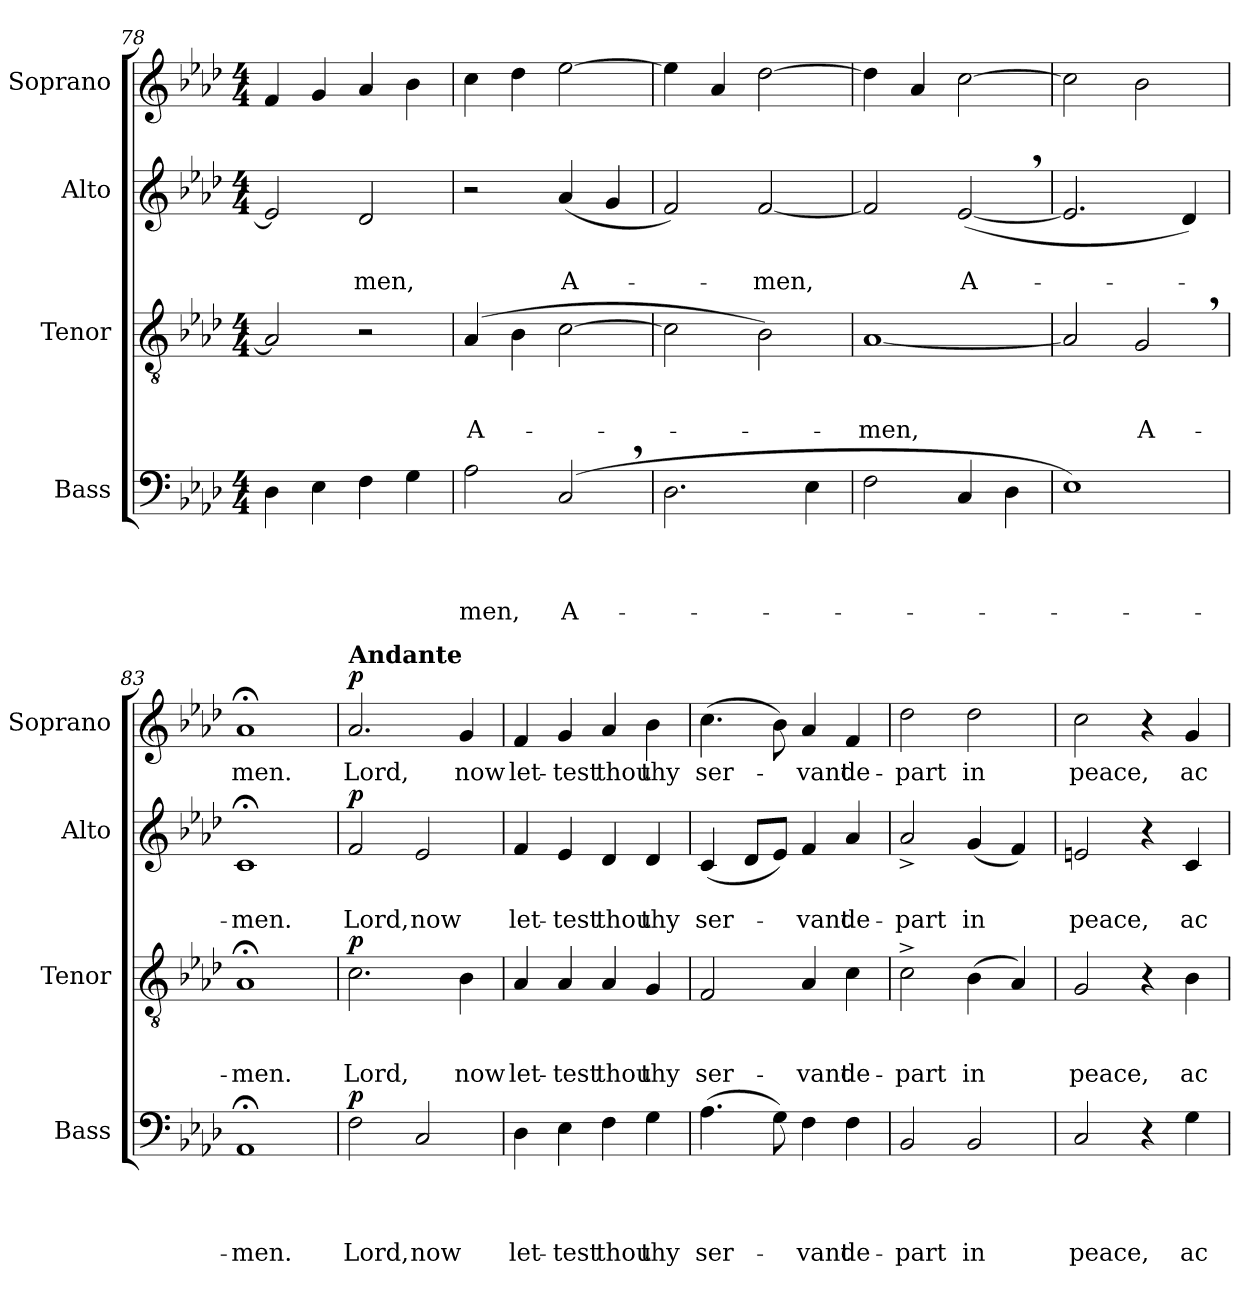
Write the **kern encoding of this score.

**kern	**text	**text	**text	**text	**dynam	**kern	**text	**text	**text	**dynam	**kern	**text	**text	**dynam	**kern	**text	**dynam
*part4	*part4	*part4	*part4	*part4	*part4	*part3	*part3	*part3	*part3	*part3	*part2	*part2	*part2	*part2	*part1	*part1	*part1
*staff4	*staff4	*staff4	*staff4	*staff4	*staff4	*staff3	*staff3	*staff3	*staff3	*staff3	*staff2	*staff2	*staff2	*staff2	*staff1	*staff1	*staff1
*I"Bass	*	*	*	*	*	*I"Tenor	*	*	*	*	*I"Alto	*	*	*	*I"Soprano	*	*
*I'Bass	*	*	*	*	*	*I'Tenor	*	*	*	*	*I'Alto	*	*	*	*I'Soprano	*	*
*clefF4	*	*	*	*	*	*clefGv2	*	*	*	*	*clefG2	*	*	*	*clefG2	*	*
*k[b-e-a-d-]	*	*	*	*	*	*k[b-e-a-d-]	*	*	*	*	*k[b-e-a-d-]	*	*	*	*k[b-e-a-d-]	*	*
*A-:	*	*	*	*	*	*A-:	*	*	*	*	*A-:	*	*	*	*A-:	*	*
*M4/4	*	*	*	*	*	*M4/4	*	*	*	*	*M4/4	*	*	*	*M4/4	*	*
=78	=78	=78	=78	=78	=78	=78	=78	=78	=78	=78	=78	=78	=78	=78	=78	=78	=78
4D-\	.	.	.	.	.	2A-/]	.	.	.	.	2e-/]	.	.	.	4f/	.	.
4E-\	.	.	.	.	.	.	.	.	.	.	.	.	.	.	4g/	.	.
!	!	!	!	!	!	!	!	!	!	!	!	!	!LO:LY:b	!	!	!	!
4F\	.	.	.	.	.	2r	.	.	.	.	2d-/	.	-men,	.	4a-/	.	.
4G\	.	.	.	.	.	.	.	.	.	.	.	.	.	.	4b-\	.	.
!!LO:LB:g=z
=79	=79	=79	=79	=79	=79	=79	=79	=79	=79	=79	=79	=79	=79	=79	=79	=79	=79
!	!	!	!	!LO:LY:b	!	!	!	!	!LO:LY:b	!	!	!	!	!	!	!	!
2A-\	.	.	.	-men,	.	(4A-/	.	.	A-	.	2r	.	.	.	4cc\	.	.
.	.	.	.	.	.	4B-\	.	.	.	.	.	.	.	.	4dd-\	.	.
!	!	!	!	!LO:LY:b	!	!	!	!	!	!	!	!	!LO:LY:b	!	!	!	!
(2C,>/	.	.	.	A-	.	[>2c\	.	.	.	.	(<4a-/	.	A-	.	[>2ee-\	.	.
.	.	.	.	.	.	.	.	.	.	.	4g/	.	.	.	.	.	.
=80	=80	=80	=80	=80	=80	=80	=80	=80	=80	=80	=80	=80	=80	=80	=80	=80	=80
2.D-\	.	.	.	.	.	2c\]	.	.	.	.	2f/)	.	.	.	4ee-\]	.	.
.	.	.	.	.	.	.	.	.	.	.	.	.	.	.	4a-/	.	.
!	!	!	!	!	!	!	!	!	!	!	!	!	!LO:LY:b	!	!	!	!
.	.	.	.	.	.	2B-\)	.	.	.	.	[<2f/	.	-men,	.	[>2dd-\	.	.
4E-\	.	.	.	.	.	.	.	.	.	.	.	.	.	.	.	.	.
=81	=81	=81	=81	=81	=81	=81	=81	=81	=81	=81	=81	=81	=81	=81	=81	=81	=81
!	!	!	!	!	!	!	!	!	!LO:LY:b	!	!	!	!	!	!	!	!
2F\	.	.	.	.	.	[<1A-	.	.	-men,	.	2f/]	.	.	.	4dd-\]	.	.
.	.	.	.	.	.	.	.	.	.	.	.	.	.	.	4a-/	.	.
!	!	!	!	!	!	!	!	!	!	!	!	!	!LO:LY:b	!	!	!	!
4C/	.	.	.	.	.	.	.	.	.	.	([<2e-,>/	.	A-	.	[>2cc\	.	.
4D-\	.	.	.	.	.	.	.	.	.	.	.	.	.	.	.	.	.
=82	=82	=82	=82	=82	=82	=82	=82	=82	=82	=82	=82	=82	=82	=82	=82	=82	=82
1E-)	.	.	.	.	.	2A-/]	.	.	.	.	2.e-/]	.	.	.	2cc\]	.	.
!	!	!	!	!	!	!	!	!	!LO:LY:b	!	!	!	!	!	!	!	!
.	.	.	.	.	.	2G,>/	.	.	A-	.	.	.	.	.	2b-\	.	.
.	.	.	.	.	.	.	.	.	.	.	4d-/)	.	.	.	.	.	.
=83	=83	=83	=83	=83	=83	=83	=83	=83	=83	=83	=83	=83	=83	=83	=83	=83	=83
!	!	!	!	!LO:LY:b	!	!	!	!	!LO:LY:b	!	!	!	!LO:LY:b	!	!	!LO:LY:b	!
1AA-;	.	.	.	-men.	.	1A-;	.	.	-men.	.	1c;	.	-men.	.	1a-;	-men.	.
!!LO:PB:g=z
=84!	=84!	=84!	=84!	=84!	=84!	=84!	=84!	=84!	=84!	=84!	=84!	=84!	=84!	=84!	=84!	=84!	=84!
!	!	!	!	!	!	!	!	!	!	!	!	!	!	!	!LO:TX:a:B:t=Andante	!	!
!	!	!	!	!LO:LY:b	!LO:DY:b	!	!	!	!LO:LY:b	!LO:DY:b	!	!	!LO:LY:b	!LO:DY:b	!	!LO:LY:b	!LO:DY:b
2F\	.	.	.	Lord,	p	2.c\	.	.	Lord,	p	2f/	.	Lord,	p	2.a-/	Lord,	p
!	!	!	!	!LO:LY:b	!	!	!	!	!	!	!	!	!LO:LY:b	!	!	!	!
2C/	.	.	.	now	.	.	.	.	.	.	2e-/	.	now	.	.	.	.
!	!	!	!	!	!	!	!	!	!LO:LY:b	!	!	!	!	!	!	!LO:LY:b	!
.	.	.	.	.	.	4B-\	.	.	now	.	.	.	.	.	4g/	now	.
=85	=85	=85	=85	=85	=85	=85	=85	=85	=85	=85	=85	=85	=85	=85	=85	=85	=85
!	!	!	!	!LO:LY:b	!	!	!	!	!LO:LY:b	!	!	!	!LO:LY:b	!	!	!LO:LY:b	!
4D-\	.	.	.	let-	.	4A-/	.	.	let-	.	4f/	.	let-	.	4f/	let-	.
!	!	!	!	!LO:LY:b:rj	!	!	!	!	!LO:LY:b:rj	!	!	!	!LO:LY:b:rj	!	!	!LO:LY:b:rj	!
4E-\	.	.	.	-test	.	4A-/	.	.	-test	.	4e-/	.	-test	.	4g/	-test	.
!	!	!	!	!LO:LY:b	!	!	!	!	!LO:LY:b	!	!	!	!LO:LY:b	!	!	!LO:LY:b	!
4F\	.	.	.	thou	.	4A-/	.	.	thou	.	4d-/	.	thou	.	4a-/	thou	.
!	!	!	!	!LO:LY:b	!	!	!	!	!LO:LY:b	!	!	!	!LO:LY:b	!	!	!LO:LY:b	!
4G\	.	.	.	thy	.	4G/	.	.	thy	.	4d-/	.	thy	.	4b-\	thy	.
=86	=86	=86	=86	=86	=86	=86	=86	=86	=86	=86	=86	=86	=86	=86	=86	=86	=86
!	!	!	!	!LO:LY:b	!	!	!	!	!LO:LY:b	!	!	!	!LO:LY:b	!	!	!LO:LY:b	!
(>4.A-\	.	.	.	ser-	.	2F/	.	.	ser-	.	(<4c/	.	ser-	.	(>4.cc\	ser-	.
.	.	.	.	.	.	.	.	.	.	.	8d-/L	.	.	.	.	.	.
8G\)	.	.	.	.	.	.	.	.	.	.	8e-/J)	.	.	.	8b-\)	.	.
!	!	!	!	!LO:LY:b	!	!	!	!	!LO:LY:b	!	!	!	!LO:LY:b	!	!	!LO:LY:b	!
4F\	.	.	.	-vant	.	4A-/	.	.	-vant	.	4f/	.	-vant	.	4a-/	-vant	.
!	!	!	!	!LO:LY:b	!	!	!	!	!LO:LY:b	!	!	!	!LO:LY:b	!	!	!LO:LY:b	!
4F\	.	.	.	de-	.	4c\	.	.	de-	.	4a-/	.	de-	.	4f/	de-	.
=87	=87	=87	=87	=87	=87	=87	=87	=87	=87	=87	=87	=87	=87	=87	=87	=87	=87
!	!	!	!	!LO:LY:b	!	!	!	!	!LO:LY:b	!	!	!	!LO:LY:b	!	!	!LO:LY:b	!
2BB-/	.	.	.	-part	.	2c^>\	.	.	-part	.	2a-^</	.	-part	.	2dd-\	-part	.
!	!	!	!	!LO:LY:b	!	!	!	!	!LO:LY:b	!	!	!	!LO:LY:b	!	!	!LO:LY:b	!
2BB-/	.	.	.	in	.	(>4B-\	.	.	in	.	(<4g/	.	in	.	2dd-\	in	.
.	.	.	.	.	.	4A-/)	.	.	.	.	4f/)	.	.	.	.	.	.
=88	=88	=88	=88	=88	=88	=88	=88	=88	=88	=88	=88	=88	=88	=88	=88	=88	=88
!	!	!	!	!LO:LY:b	!	!	!	!	!LO:LY:b	!	!	!	!LO:LY:b	!	!	!LO:LY:b	!
2C/	.	.	.	peace,	.	2G/	.	.	peace,	.	2en/	.	peace,	.	2cc\	peace,	.
4r	.	.	.	.	.	4r	.	.	.	.	4r	.	.	.	4r	.	.
!	!	!	!	!LO:LY:b	!	!	!	!	!LO:LY:b	!	!	!	!LO:LY:b	!	!	!LO:LY:b	!
4G\	.	.	.	ac-	.	4B-\	.	.	ac-	.	4c/	.	ac-	.	4g/	ac-	.
=	=	=	=	=	=	=	=	=	=	=	=	=	=	=	=	=	=
*-	*-	*-	*-	*-	*-	*-	*-	*-	*-	*-	*-	*-	*-	*-	*-	*-	*-
